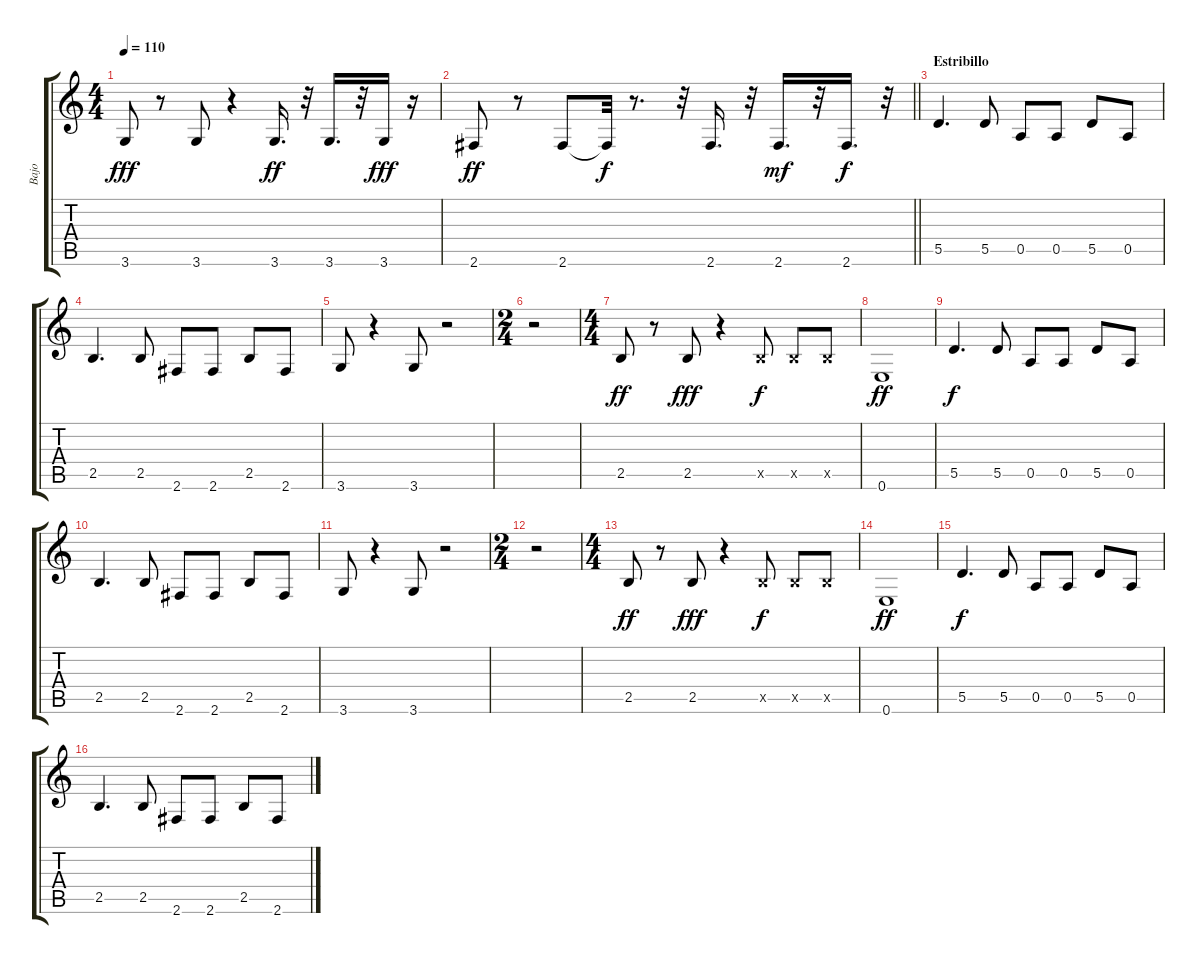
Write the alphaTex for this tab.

\track ("Bajo" "Bajo") {instrument electricbassfinger}
\staff {score tabs}
\tuning (E4 B3 G3 D3 A2 E2) {hide}
\ts (4 4)
\tempo 110
\clef g2
\ks c
3.6.8{dy fff} r.8 3.6.8 r.4 3.6.16{d dy ff} r.32 3.6.16{d} r.32 3.6.16{dy fff} r.16 |
\barLineRight lightlight
2.6.8{dy ff} r.8 2.6.8 2.6{t}.32{dy f} r.8{d} r.32 2.6.16{d} r.32 2.6.16{d dy mf} r.32 2.6.16{d dy f} r.32 |
\section ("" "Estribillo")
5.5.4{d} 5.5.8 0.5.8 0.5.8 5.5.8 0.5.8 |
2.5.4{d} 2.5.8 2.6.8 2.6.8 2.5.8 2.6.8 |
3.6.8 r.4 3.6.8 r.2 |
\ts (2 4)
r.2 |
\ts (4 4)
2.5.8{dy ff} r.8 2.5.8{dy fff} r.4 2.5{x}.8{dy f} 2.5{x}.8 2.5{x}.8 |
0.6.1{dy ff} |
5.5.4{d dy f} 5.5.8 0.5.8 0.5.8 5.5.8 0.5.8 |
2.5.4{d} 2.5.8 2.6.8 2.6.8 2.5.8 2.6.8 |
3.6.8 r.4 3.6.8 r.2 |
\ts (2 4)
r.2 |
\ts (4 4)
2.5.8{dy ff} r.8 2.5.8{dy fff} r.4 2.5{x}.8{dy f} 2.5{x}.8 2.5{x}.8 |
0.6.1{dy ff} |
5.5.4{d dy f} 5.5.8 0.5.8 0.5.8 5.5.8 0.5.8 |
2.5.4{d} 2.5.8 2.6.8 2.6.8 2.5.8 2.6.8
